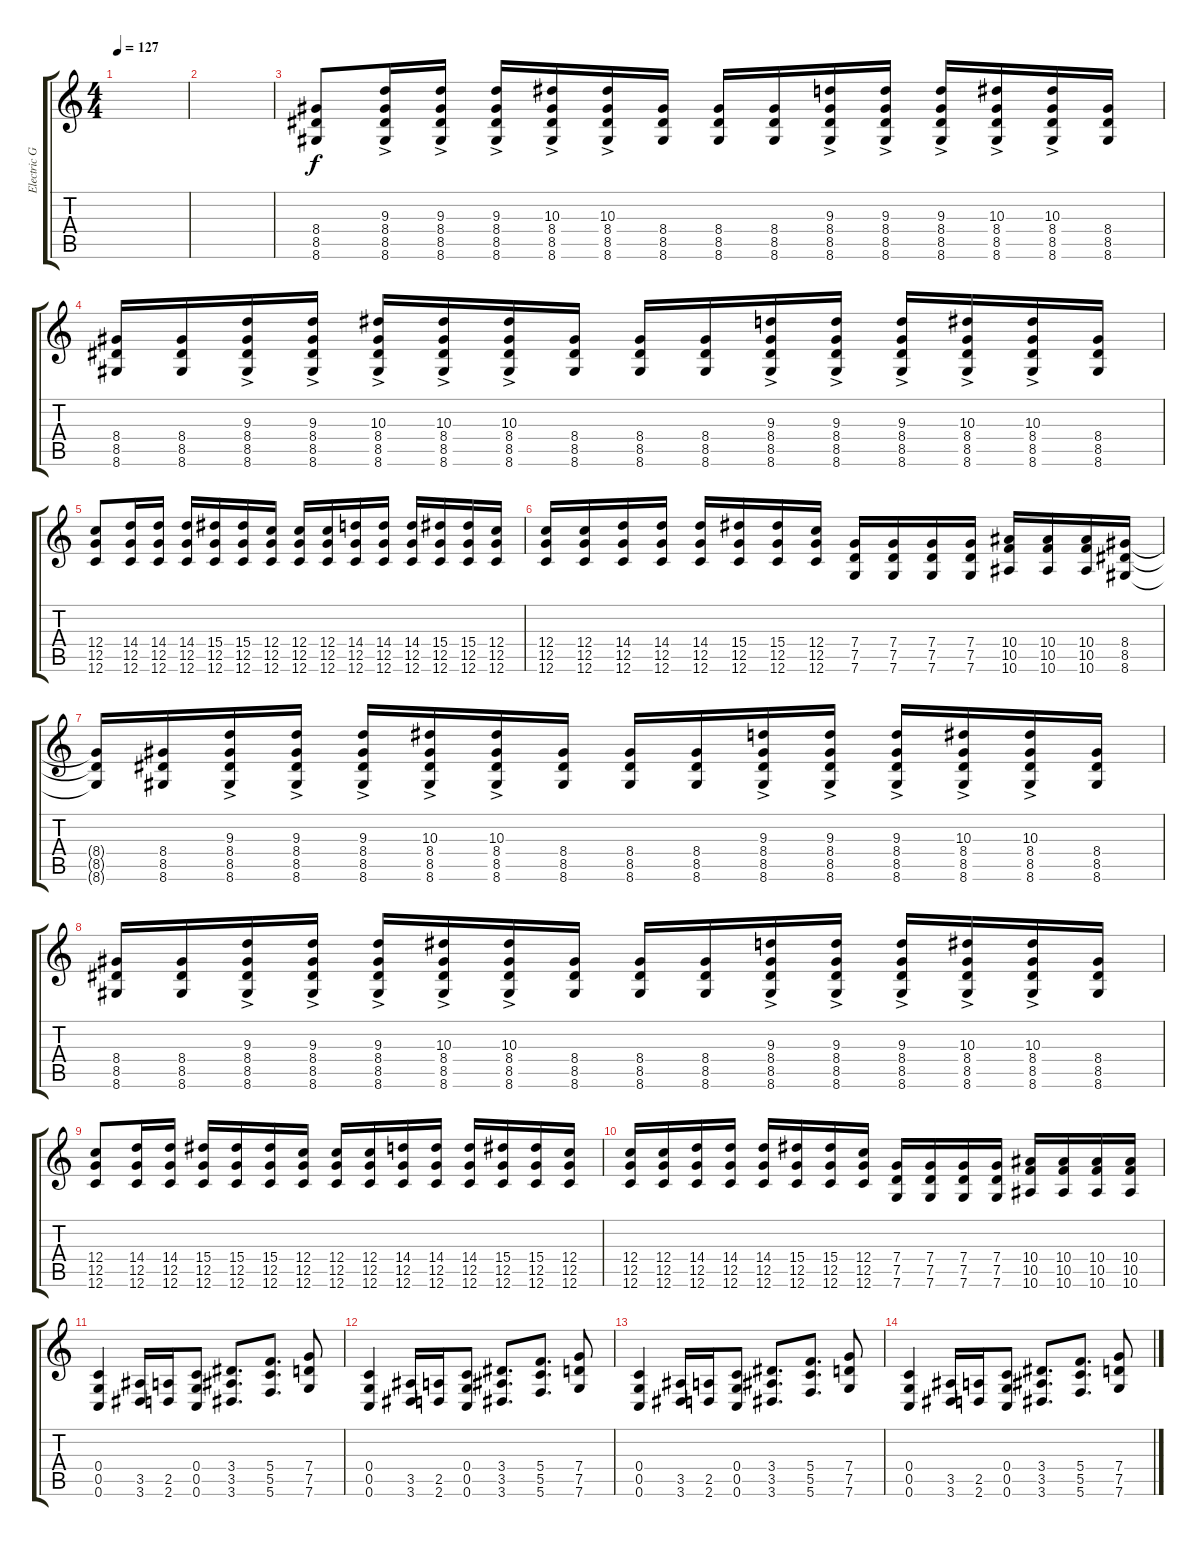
\track ("Electric Guitar" "Electric G") {instrument overdrivenguitar}
\staff {score tabs}
\tuning (D4 A3 F3 C3 G2 C2) {hide}
\ts (4 4)
\tempo 127
\clef g2
\ks c
|
|
(8.4 8.5 8.6).8 (9.3{ac} 8.4 8.5 8.6).16 (9.3{ac} 8.4 8.5 8.6).16 (9.3{ac} 8.4 8.5 8.6).16 (10.3{ac} 8.4 8.5 8.6).16 (10.3{ac} 8.4 8.5 8.6).16 (8.4 8.5 8.6).16 (8.4 8.5 8.6).16 (8.4 8.5 8.6).16 (9.3{ac} 8.4 8.5 8.6).16 (9.3{ac} 8.4 8.5 8.6).16 (9.3{ac} 8.4 8.5 8.6).16 (10.3{ac} 8.4 8.5 8.6).16 (10.3{ac} 8.4 8.5 8.6).16 (8.4 8.5 8.6).16 |
(8.4 8.5 8.6).16 (8.4 8.5 8.6).16 (9.3{ac} 8.4 8.5 8.6).16 (9.3{ac} 8.4 8.5 8.6).16 (10.3{ac} 8.4 8.5 8.6).16 (10.3{ac} 8.4 8.5 8.6).16 (10.3{ac} 8.4 8.5 8.6).16 (8.4 8.5 8.6).16 (8.4 8.5 8.6).16 (8.4 8.5 8.6).16 (9.3{ac} 8.4 8.5 8.6).16 (9.3{ac} 8.4 8.5 8.6).16 (9.3{ac} 8.4 8.5 8.6).16 (10.3{ac} 8.4 8.5 8.6).16 (10.3{ac} 8.4 8.5 8.6).16 (8.4 8.5 8.6).16 |
(12.4 12.5 12.6).8 (14.4 12.5 12.6).16 (14.4 12.5 12.6).16 (14.4 12.5 12.6).16 (15.4 12.5 12.6).16 (15.4 12.5 12.6).16 (12.4 12.5 12.6).16 (12.4 12.5 12.6).16 (12.4 12.5 12.6).16 (14.4 12.5 12.6).16 (14.4 12.5 12.6).16 (14.4 12.5 12.6).16 (15.4 12.5 12.6).16 (15.4 12.5 12.6).16 (12.4 12.5 12.6).16 |
(12.4 12.5 12.6).16 (12.4 12.5 12.6).16 (14.4 12.5 12.6).16 (14.4 12.5 12.6).16 (14.4 12.5 12.6).16 (15.4 12.5 12.6).16 (15.4 12.5 12.6).16 (12.4 12.5 12.6).16 (7.4 7.5 7.6).16 (7.4 7.5 7.6).16 (7.4 7.5 7.6).16 (7.4 7.5 7.6).16 (10.4 10.5 10.6).16 (10.4 10.5 10.6).16 (10.4 10.5 10.6).16 (8.4 8.5 8.6).16 |
(8.4{t} 8.5{t} 8.6{t}).16 (8.4 8.5 8.6).16 (9.3{ac} 8.4 8.5 8.6).16 (9.3{ac} 8.4 8.5 8.6).16 (9.3{ac} 8.4 8.5 8.6).16 (10.3{ac} 8.4 8.5 8.6).16 (10.3{ac} 8.4 8.5 8.6).16 (8.4 8.5 8.6).16 (8.4 8.5 8.6).16 (8.4 8.5 8.6).16 (9.3{ac} 8.4 8.5 8.6).16 (9.3{ac} 8.4 8.5 8.6).16 (9.3{ac} 8.4 8.5 8.6).16 (10.3{ac} 8.4 8.5 8.6).16 (10.3{ac} 8.4 8.5 8.6).16 (8.4 8.5 8.6).16 |
(8.4 8.5 8.6).16 (8.4 8.5 8.6).16 (9.3{ac} 8.4 8.5 8.6).16 (9.3{ac} 8.4 8.5 8.6).16 (9.3{ac} 8.4 8.5 8.6).16 (10.3{ac} 8.4 8.5 8.6).16 (10.3{ac} 8.4 8.5 8.6).16 (8.4 8.5 8.6).16 (8.4 8.5 8.6).16 (8.4 8.5 8.6).16 (9.3{ac} 8.4 8.5 8.6).16 (9.3{ac} 8.4 8.5 8.6).16 (9.3{ac} 8.4 8.5 8.6).16 (10.3{ac} 8.4 8.5 8.6).16 (10.3{ac} 8.4 8.5 8.6).16 (8.4 8.5 8.6).16 |
(12.4 12.5 12.6).8 (14.4 12.5 12.6).16 (14.4 12.5 12.6).16 (15.4 12.5 12.6).16 (15.4 12.5 12.6).16 (15.4 12.5 12.6).16 (12.4 12.5 12.6).16 (12.4 12.5 12.6).16 (12.4 12.5 12.6).16 (14.4 12.5 12.6).16 (14.4 12.5 12.6).16 (14.4 12.5 12.6).16 (15.4 12.5 12.6).16 (15.4 12.5 12.6).16 (12.4 12.5 12.6).16 |
(12.4 12.5 12.6).16 (12.4 12.5 12.6).16 (14.4 12.5 12.6).16 (14.4 12.5 12.6).16 (14.4 12.5 12.6).16 (15.4 12.5 12.6).16 (15.4 12.5 12.6).16 (12.4 12.5 12.6).16 (7.4 7.5 7.6).16 (7.4 7.5 7.6).16 (7.4 7.5 7.6).16 (7.4 7.5 7.6).16 (10.4 10.5 10.6).16 (10.4 10.5 10.6).16 (10.4 10.5 10.6).16 (10.4 10.5 10.6).16 |
(0.4 0.5 0.6).4 (3.5 3.6).16 (2.5 2.6).16 (0.4 0.5 0.6).8 (3.4 3.5 3.6).8{d} (5.4 5.5 5.6).8{d} (7.4 7.5 7.6).8 |
(0.4 0.5 0.6).4 (3.5 3.6).16 (2.5 2.6).16 (0.4 0.5 0.6).8 (3.4 3.5 3.6).8{d} (5.4 5.5 5.6).8{d} (7.4 7.5 7.6).8 |
(0.4 0.5 0.6).4 (3.5 3.6).16 (2.5 2.6).16 (0.4 0.5 0.6).8 (3.4 3.5 3.6).8{d} (5.4 5.5 5.6).8{d} (7.4 7.5 7.6).8 |
(0.4 0.5 0.6).4 (3.5 3.6).16 (2.5 2.6).16 (0.4 0.5 0.6).8 (3.4 3.5 3.6).8{d} (5.4 5.5 5.6).8{d} (7.4 7.5 7.6).8
